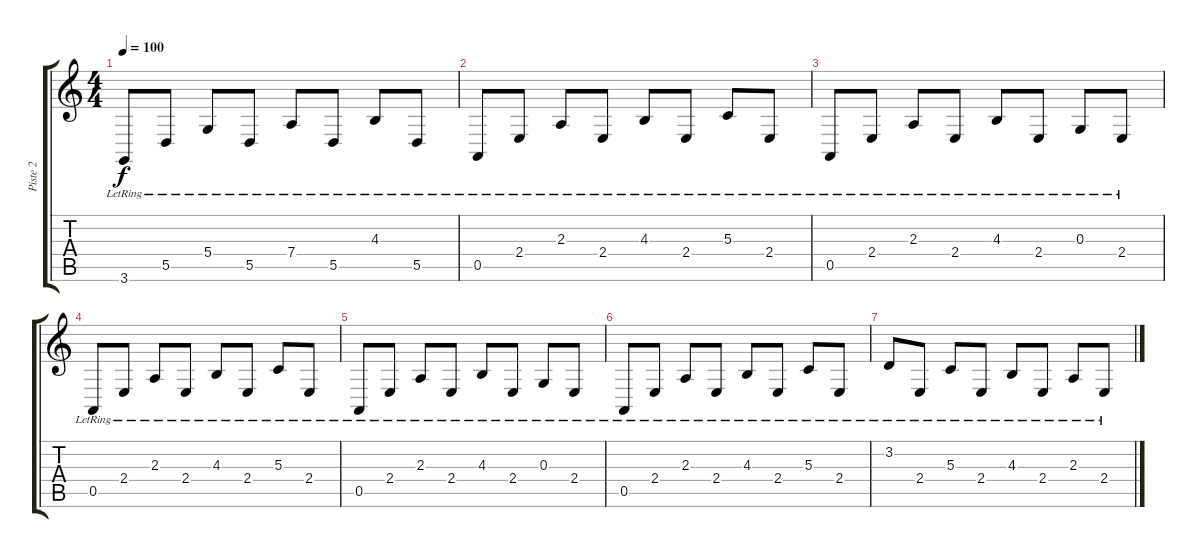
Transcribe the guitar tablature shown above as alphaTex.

\track ("Piste 2" "Piste 2") {instrument acousticgrandpiano}
\staff {score tabs}
\tuning (E4 B3 G3 D3 A2 E2) {hide}
\ts (4 4)
\tempo 100
\clef g2
\ks c
3.6{lr}.8{dy f} 5.5{lr}.8 5.4{lr}.8 5.5{lr}.8 7.4{lr}.8 5.5{lr}.8 4.3{lr}.8 5.5{lr}.8 |
0.5{lr}.8 2.4{lr}.8 2.3{lr}.8 2.4{lr}.8 4.3{lr}.8 2.4{lr}.8 5.3{lr}.8 2.4{lr}.8 |
0.5{lr}.8 2.4{lr}.8 2.3{lr}.8 2.4{lr}.8 4.3{lr}.8 2.4{lr}.8 0.3{lr}.8 2.4{lr}.8 |
0.5{lr}.8 2.4{lr}.8 2.3{lr}.8 2.4{lr}.8 4.3{lr}.8 2.4{lr}.8 5.3{lr}.8 2.4{lr}.8 |
0.5{lr}.8 2.4{lr}.8 2.3{lr}.8 2.4{lr}.8 4.3{lr}.8 2.4{lr}.8 0.3{lr}.8 2.4{lr}.8 |
0.5{lr}.8 2.4{lr}.8 2.3{lr}.8 2.4{lr}.8 4.3{lr}.8 2.4{lr}.8 5.3{lr}.8 2.4{lr}.8 |
3.2{lr}.8 2.4{lr}.8 5.3{lr}.8 2.4{lr}.8 4.3{lr}.8 2.4{lr}.8 2.3{lr}.8 2.4{lr}.8
